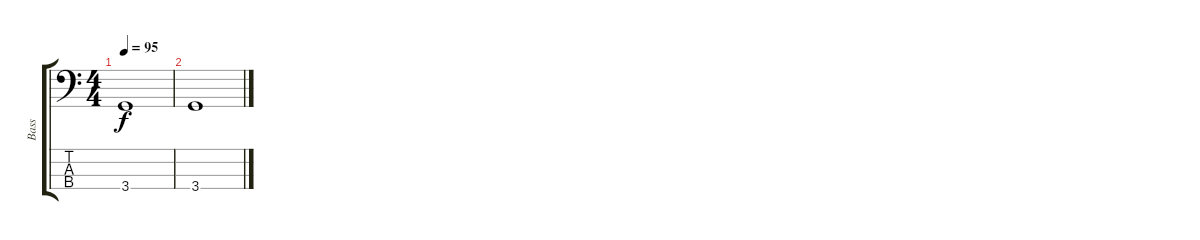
\track ("Bass" "Bass") {instrument fretlessbass}
\staff {score tabs}
\tuning (G2 D2 A1 E1) {hide}
\ts (4 4)
\tempo 95
\clef f4
\ks c
3.4.1{dy f} |
3.4.1
